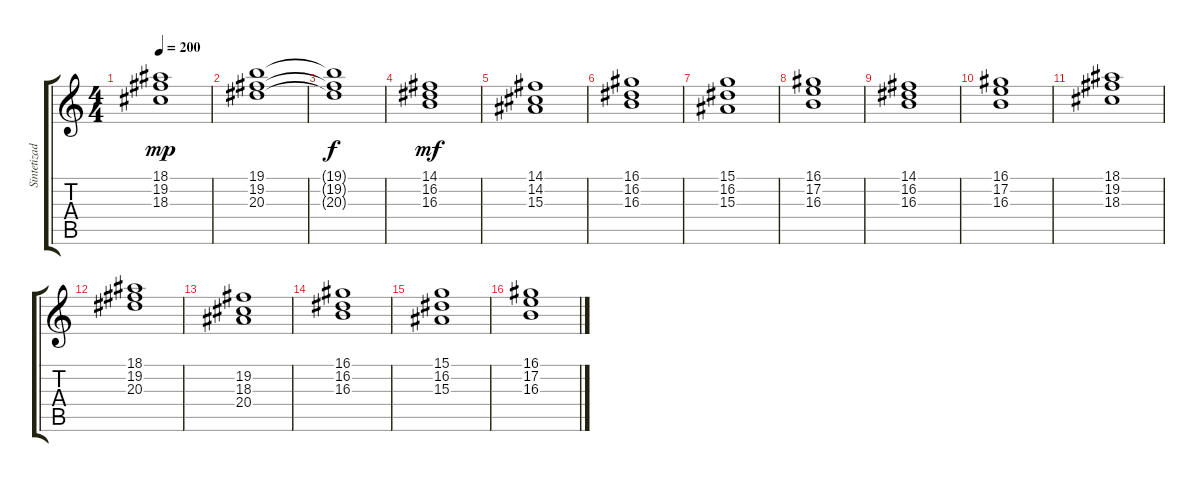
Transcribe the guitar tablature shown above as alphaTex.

\track ("Sintetizador 3" "Sintetizad") {instrument stringensemble1}
\staff {score tabs}
\tuning (E4 B3 G3 D3 A2 E2) {hide}
\ts (4 4)
\tempo 200
\clef g2
\ks c
(18.1 19.2 18.3).1{dy mp} |
(19.1 19.2 20.3).1 |
(19.1{t} 19.2{t} 20.3{t}).1{dy f} |
(14.1 16.2 16.3).1{dy mf} |
(14.1 14.2 15.3).1 |
(16.1 16.2 16.3).1 |
(15.1 16.2 15.3).1 |
(16.1 17.2 16.3).1 |
(14.1 16.2 16.3).1 |
(16.1 17.2 16.3).1 |
(18.1 19.2 18.3).1 |
(18.1 19.2 20.3).1 |
(19.2 18.3 20.4).1 |
(16.1 16.2 16.3).1 |
(15.1 16.2 15.3).1 |
(16.1 17.2 16.3).1
